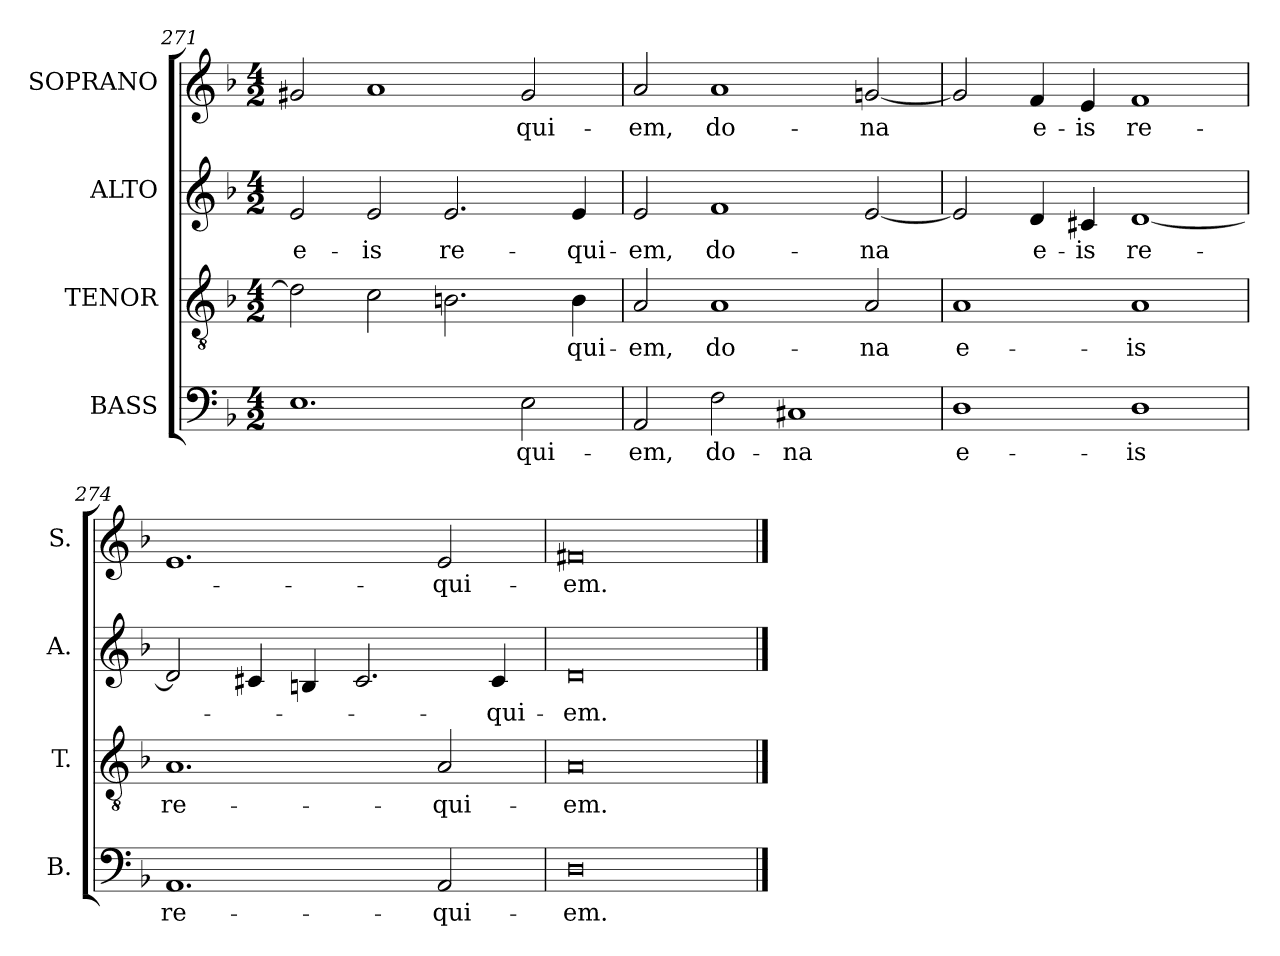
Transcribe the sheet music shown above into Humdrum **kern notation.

**kern	**text	**kern	**text	**kern	**text	**kern	**text
*part4	*part4	*part3	*part3	*part2	*part2	*part1	*part1
*staff4	*staff4	*staff3	*staff3	*staff2	*staff2	*staff1	*staff1
*I"BASS	*	*I"TENOR	*	*I"ALTO	*	*I"SOPRANO	*
*I'B.	*	*I'T.	*	*I'A.	*	*I'S.	*
*clefF4	*	*clefGv2	*	*clefG2	*	*clefG2	*
*	*	*ITrd7c12	*	*	*	*	*
*k[b-]	*	*k[b-]	*	*k[b-]	*	*k[b-]	*
*F:	*	*F:	*	*F:	*	*F:	*
*M4/2	*	*M4/2	*	*M4/2	*	*M4/2	*
=271	=271	=271	=271	=271	=271	=271	=271
!	!	!	!	!	!LO:LY:b:color=#000000	!	!
1.Ei	.	2Di\]	.	2ei/	e-	2g#Xi/	.
!	!	!	!	!	!LO:LY:b:color=#000000	!	!
.	.	2Ci\	.	2ei/	-is	1ai	.
!	!	!	!	!	!LO:LY:b:color=#000000	!	!
.	.	2.BBni\	.	2.ei/	re-	.	.
!	!LO:LY:b:color=#000000	!	!	!	!	!	!
!	!	!	!	!	!	!	!LO:LY:b:color=#000000
2Ei\	-qui-	.	.	.	.	2g#i/	-qui-
!	!	!	!LO:LY:b:color=#000000	!	!	!	!
!	!	!	!	!	!LO:LY:b:color=#000000	!	!
.	.	4BBi\	-qui-	4ei/	-qui-	.	.
!!LO:PB:g=z
=272	=272	=272	=272	=272	=272	=272	=272
!	!LO:LY:b:color=#000000	!	!	!	!	!	!
!	!	!	!LO:LY:b:color=#000000	!	!	!	!
!	!	!	!	!	!LO:LY:b:color=#000000	!	!
!	!	!	!	!	!	!	!LO:LY:b:color=#000000
2AAi/	-em,	2AAi/	-em,	2ei/	-em,	2ai/	-em,
!	!LO:LY:b:color=#000000	!	!	!	!	!	!
!	!	!	!LO:LY:b:color=#000000	!	!	!	!
!	!	!	!	!	!LO:LY:b:color=#000000	!	!
!	!	!	!	!	!	!	!LO:LY:b:color=#000000
2Fi\	do-	1AAi	do-	1fi	do-	1ai	do-
!	!LO:LY:b:color=#000000	!	!	!	!	!	!
1C#Xi	-na	.	.	.	.	.	.
!	!	!	!LO:LY:b:color=#000000	!	!	!	!
!	!	!	!	!	!LO:LY:b:color=#000000	!	!
!	!	!	!	!	!	!	!LO:LY:b:color=#000000
.	.	2AAi/	-na	[2ei/	-na	[2gni/	-na
=273	=273	=273	=273	=273	=273	=273	=273
!	!LO:LY:b:color=#000000	!	!	!	!	!	!
!	!	!	!LO:LY:b:color=#000000	!	!	!	!
1Di	e-	1AAi	e-	2ei/]	.	2gi/]	.
!	!	!	!	!	!LO:LY:b:color=#000000	!	!
!	!	!	!	!	!	!	!LO:LY:b:color=#000000
.	.	.	.	4di/	e-	4fi/	e-
!	!	!	!	!	!LO:LY:b:color=#000000	!	!
!	!	!	!	!	!	!	!LO:LY:b:color=#000000
.	.	.	.	4c#Xi/	-is	4ei/	-is
!	!LO:LY:b:color=#000000	!	!	!	!	!	!
!	!	!	!LO:LY:b:color=#000000	!	!	!	!
!	!	!	!	!	!LO:LY:b:color=#000000	!	!
!	!	!	!	!	!	!	!LO:LY:b:color=#000000
1Di	-is	1AAi	-is	[1di	re-	1fi	re-
=274	=274	=274	=274	=274	=274	=274	=274
!	!LO:LY:b:color=#000000	!	!	!	!	!	!
!	!	!	!LO:LY:b:color=#000000	!	!	!	!
1.AAi	re-	1.AAi	re-	2di/]	.	1.ei	.
.	.	.	.	4c#Xi/	.	.	.
.	.	.	.	4Bni/	.	.	.
.	.	.	.	2.c#i/	.	.	.
!	!LO:LY:b:color=#000000	!	!	!	!	!	!
!	!	!	!LO:LY:b:color=#000000	!	!	!	!
!	!	!	!	!	!	!	!LO:LY:b:color=#000000
2AAi/	-qui-	2AAi/	-qui-	.	.	2ei/	-qui-
!	!	!	!	!	!LO:LY:b:color=#000000	!	!
.	.	.	.	4c#i/	-qui-	.	.
=275	=275	=275	=275	=275	=275	=275	=275
!	!LO:LY:b:color=#000000	!	!	!	!	!	!
!	!	!	!LO:LY:b:color=#000000	!	!	!	!
!	!	!	!	!	!LO:LY:b:color=#000000	!	!
!	!	!	!	!	!	!	!LO:LY:b:color=#000000
0Di	-em.	0AAi	-em.	0di	-em.	0f#Xi	-em.
==	==	==	==	==	==	==	==
*-	*-	*-	*-	*-	*-	*-	*-
